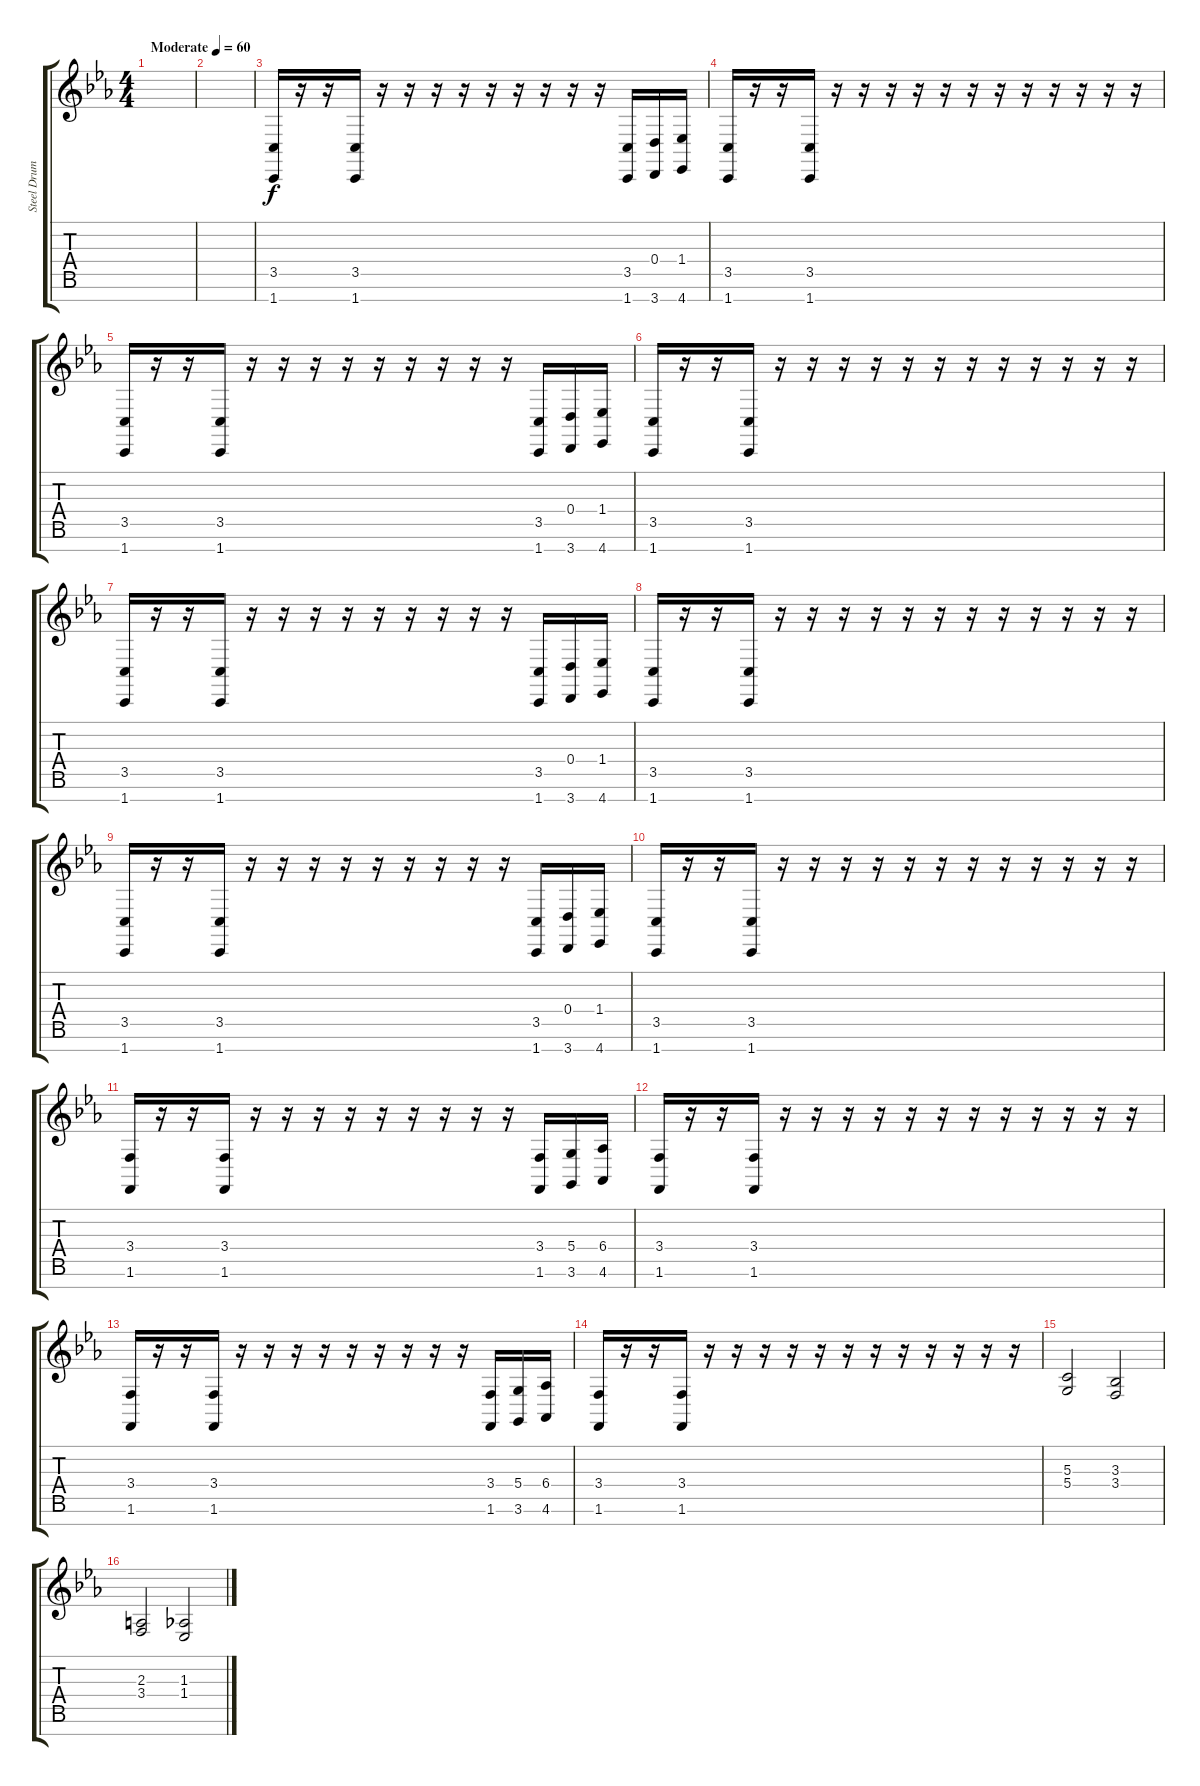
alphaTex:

\track ("Steel Drums/ Voice Lead" "Steel Drum") {instrument steeldrums}
\staff {score tabs}
\tuning (E4 B3 G3 D3 A2 E2 B1) {hide}
\ts (4 4)
\tempo (60 "Moderate")
\clef g2
\ks eb
|
|
(3.5 1.7).16 r.16 r.16 (3.5 1.7).16 r.16 r.16 r.16 r.16 r.16 r.16 r.16 r.16 r.16 (3.5 1.7).16 (0.4 3.7).16 (1.4 4.7).16 |
(3.5 1.7).16 r.16 r.16 (3.5 1.7).16 r.16 r.16 r.16 r.16 r.16 r.16 r.16 r.16 r.16 r.16 r.16 r.16 |
(3.5 1.7).16 r.16 r.16 (3.5 1.7).16 r.16 r.16 r.16 r.16 r.16 r.16 r.16 r.16 r.16 (3.5 1.7).16 (0.4 3.7).16 (1.4 4.7).16 |
(3.5 1.7).16 r.16 r.16 (3.5 1.7).16 r.16 r.16 r.16 r.16 r.16 r.16 r.16 r.16 r.16 r.16 r.16 r.16 |
(3.5 1.7).16 r.16 r.16 (3.5 1.7).16 r.16 r.16 r.16 r.16 r.16 r.16 r.16 r.16 r.16 (3.5 1.7).16 (0.4 3.7).16 (1.4 4.7).16 |
(3.5 1.7).16 r.16 r.16 (3.5 1.7).16 r.16 r.16 r.16 r.16 r.16 r.16 r.16 r.16 r.16 r.16 r.16 r.16 |
(3.5 1.7).16 r.16 r.16 (3.5 1.7).16 r.16 r.16 r.16 r.16 r.16 r.16 r.16 r.16 r.16 (3.5 1.7).16 (0.4 3.7).16 (1.4 4.7).16 |
(3.5 1.7).16 r.16 r.16 (3.5 1.7).16 r.16 r.16 r.16 r.16 r.16 r.16 r.16 r.16 r.16 r.16 r.16 r.16 |
(3.4 1.6).16 r.16 r.16 (3.4 1.6).16 r.16 r.16 r.16 r.16 r.16 r.16 r.16 r.16 r.16 (3.4 1.6).16 (5.4 3.6).16 (6.4 4.6).16 |
(3.4 1.6).16 r.16 r.16 (3.4 1.6).16 r.16 r.16 r.16 r.16 r.16 r.16 r.16 r.16 r.16 r.16 r.16 r.16 |
(3.4 1.6).16 r.16 r.16 (3.4 1.6).16 r.16 r.16 r.16 r.16 r.16 r.16 r.16 r.16 r.16 (3.4 1.6).16 (5.4 3.6).16 (6.4 4.6).16 |
(3.4 1.6).16 r.16 r.16 (3.4 1.6).16 r.16 r.16 r.16 r.16 r.16 r.16 r.16 r.16 r.16 r.16 r.16 r.16 |
(5.3 5.4).2{volume 15 instrument lead6voice} (3.3 3.4).2 |
(2.3 3.4).2 (1.3 1.4).2
